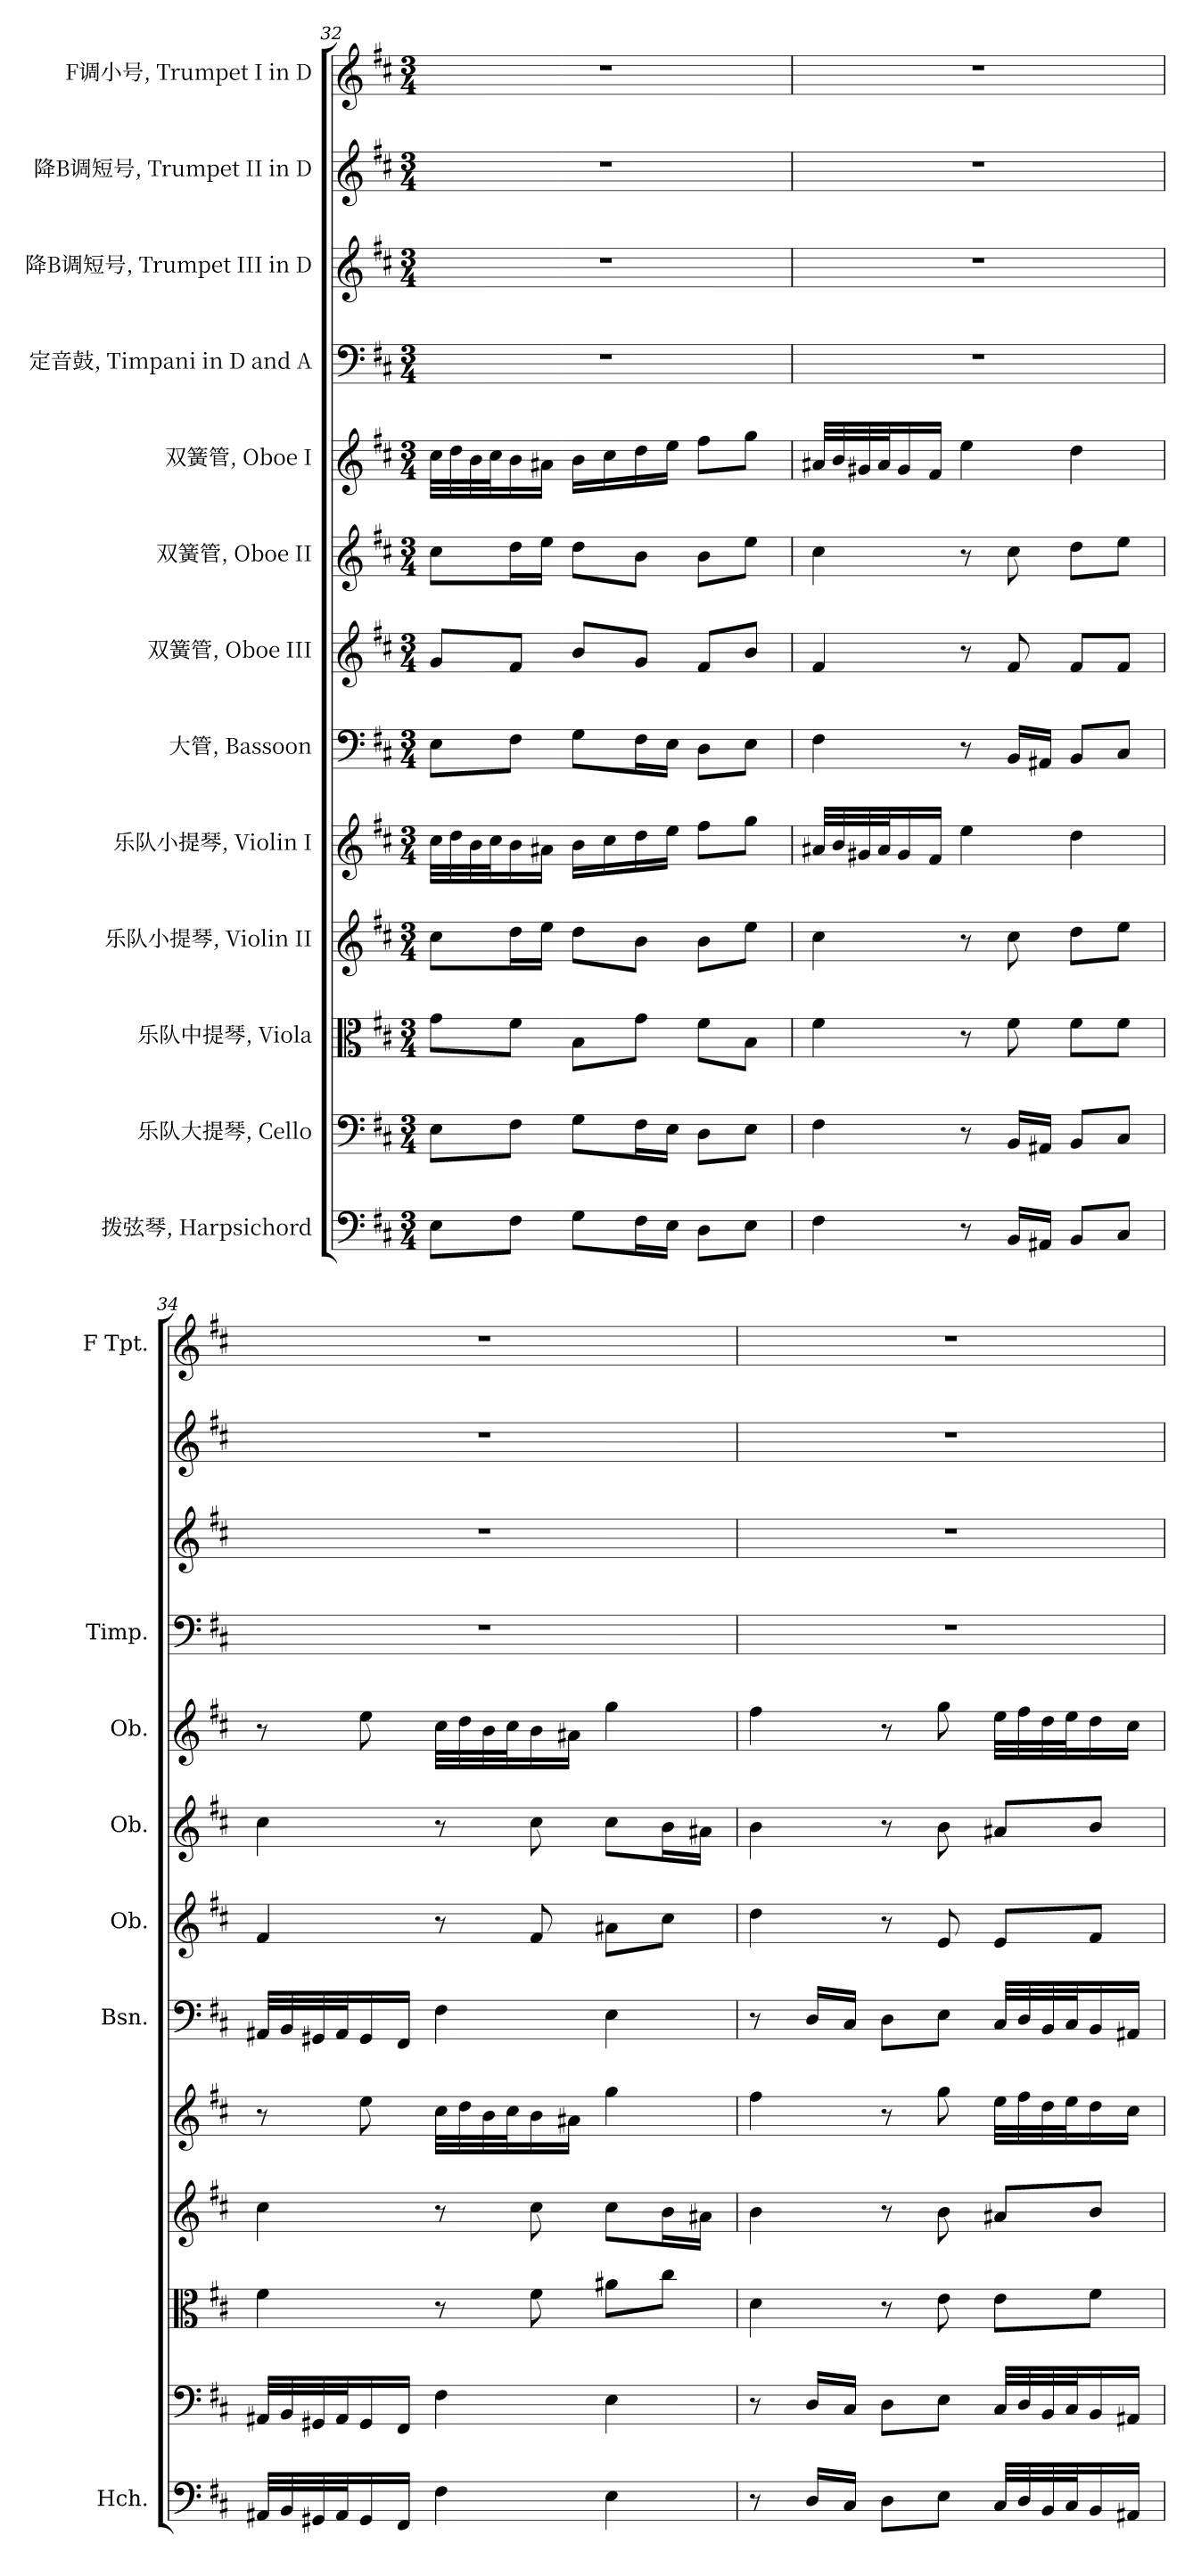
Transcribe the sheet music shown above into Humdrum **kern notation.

**kern	**kern	**kern	**kern	**kern	**kern	**kern	**kern	**kern	**kern	**kern	**kern	**kern
*part13	*part12	*part11	*part10	*part9	*part8	*part7	*part6	*part5	*part4	*part3	*part2	*part1
*staff13	*staff12	*staff11	*staff10	*staff9	*staff8	*staff7	*staff6	*staff5	*staff4	*staff3	*staff2	*staff1
*I"拨弦琴, Harpsichord	*I"乐队大提琴, Cello	*I"乐队中提琴, Viola	*I"乐队小提琴, Violin II	*I"乐队小提琴, Violin I	*I"大管, Bassoon	*I"双簧管, Oboe III	*I"双簧管, Oboe II	*I"双簧管, Oboe I	*I"定音鼓, Timpani in D and A	*I"降B调短号, Trumpet III in D	*I"降B调短号, Trumpet II in D	*I"F调小号, Trumpet I in D
*I'Hch.	*	*	*	*	*I'Bsn.	*I'Ob.	*I'Ob.	*I'Ob.	*I'Timp.	*	*	*I'F Tpt.
*clefF4	*clefF4	*clefC3	*clefG2	*clefG2	*clefF4	*clefG2	*clefG2	*clefG2	*clefF4	*clefG2	*clefG2	*clefG2
*	*	*	*	*	*	*	*	*	*	*ITrd1c2	*ITrd1c2	*ITrd-3c-5
*k[f#c#]	*k[f#c#]	*k[f#c#]	*k[f#c#]	*k[f#c#]	*k[f#c#]	*k[f#c#]	*k[f#c#]	*k[f#c#]	*k[f#c#]	*k[]	*k[]	*k[f#]
*M3/4	*M3/4	*M3/4	*M3/4	*M3/4	*M3/4	*M3/4	*M3/4	*M3/4	*M3/4	*M3/4	*M3/4	*M3/4
=32	=32	=32	=32	=32	=32	=32	=32	=32	=32	=32	=32	=32
8E\L	8E\L	8g\L	8cc#\L	32cc#\LLL	8E\L	8g/L	8cc#\L	32cc#\LLL	2.r	2.r	2.r	2.r
.	.	.	.	32dd\	.	.	.	32dd\	.	.	.	.
.	.	.	.	32b\	.	.	.	32b\	.	.	.	.
.	.	.	.	32cc#\J	.	.	.	32cc#\J	.	.	.	.
8F#\J	8F#\J	8f#\J	16dd\L	16b\	8F#\J	8f#/J	16dd\L	16b\	.	.	.	.
.	.	.	16ee\JJ	16a#X\JJ	.	.	16ee\JJ	16a#X\JJ	.	.	.	.
8G\L	8G\L	8B\L	8dd\L	16b\LL	8G\L	8b/L	8dd\L	16b\LL	.	.	.	.
.	.	.	.	16cc#\	.	.	.	16cc#\	.	.	.	.
16F#\L	16F#\L	8g\J	8b\J	16dd\	16F#\L	8g/J	8b\J	16dd\	.	.	.	.
16E\JJ	16E\JJ	.	.	16ee\JJ	16E\JJ	.	.	16ee\JJ	.	.	.	.
8D\L	8D\L	8f#\L	8b\L	8ff#\L	8D\L	8f#/L	8b\L	8ff#\L	.	.	.	.
8E\J	8E\J	8B\J	8ee\J	8gg\J	8E\J	8b/J	8ee\J	8gg\J	.	.	.	.
!!LO:PB:g=z
=33	=33	=33	=33	=33	=33	=33	=33	=33	=33	=33	=33	=33
4F#\	4F#\	4f#\	4cc#\	32a#X/LLL	4F#\	4f#/	4cc#\	32a#X/LLL	2.r	2.r	2.r	2.r
.	.	.	.	32b/	.	.	.	32b/	.	.	.	.
.	.	.	.	32g#X/	.	.	.	32g#X/	.	.	.	.
.	.	.	.	32a#/J	.	.	.	32a#/J	.	.	.	.
.	.	.	.	16g#/	.	.	.	16g#/	.	.	.	.
.	.	.	.	16f#/JJ	.	.	.	16f#/JJ	.	.	.	.
8r	8r	8r	8r	4ee\	8r	8r	8r	4ee\	.	.	.	.
16BB/LL	16BB/LL	8f#\	8cc#\	.	16BB/LL	8f#/	8cc#\	.	.	.	.	.
16AA#X/JJ	16AA#X/JJ	.	.	.	16AA#X/JJ	.	.	.	.	.	.	.
8BB/L	8BB/L	8f#\L	8dd\L	4dd\	8BB/L	8f#/L	8dd\L	4dd\	.	.	.	.
8C#/J	8C#/J	8f#\J	8ee\J	.	8C#/J	8f#/J	8ee\J	.	.	.	.	.
=34	=34	=34	=34	=34	=34	=34	=34	=34	=34	=34	=34	=34
32AA#X/LLL	32AA#X/LLL	4f#\	4cc#\	8r	32AA#X/LLL	4f#/	4cc#\	8r	2.r	2.r	2.r	2.r
32BB/	32BB/	.	.	.	32BB/	.	.	.	.	.	.	.
32GG#X/	32GG#X/	.	.	.	32GG#X/	.	.	.	.	.	.	.
32AA#/J	32AA#/J	.	.	.	32AA#/J	.	.	.	.	.	.	.
16GG#/	16GG#/	.	.	8ee\	16GG#/	.	.	8ee\	.	.	.	.
16FF#/JJ	16FF#/JJ	.	.	.	16FF#/JJ	.	.	.	.	.	.	.
4F#\	4F#\	8r	8r	32cc#\LLL	4F#\	8r	8r	32cc#\LLL	.	.	.	.
.	.	.	.	32dd\	.	.	.	32dd\	.	.	.	.
.	.	.	.	32b\	.	.	.	32b\	.	.	.	.
.	.	.	.	32cc#\J	.	.	.	32cc#\J	.	.	.	.
.	.	8f#\	8cc#\	16b\	.	8f#/	8cc#\	16b\	.	.	.	.
.	.	.	.	16a#X\JJ	.	.	.	16a#X\JJ	.	.	.	.
4E\	4E\	8a#X\L	8cc#\L	4gg\	4E\	8a#X\L	8cc#\L	4gg\	.	.	.	.
.	.	8cc#\J	16b\L	.	.	8cc#\J	16b\L	.	.	.	.	.
.	.	.	16a#X\JJ	.	.	.	16a#X\JJ	.	.	.	.	.
!!LO:PB:g=z
=35	=35	=35	=35	=35	=35	=35	=35	=35	=35	=35	=35	=35
8r	8r	4d\	4b\	4ff#\	8r	4dd\	4b\	4ff#\	2.r	2.r	2.r	2.r
16D/LL	16D/LL	.	.	.	16D/LL	.	.	.	.	.	.	.
16C#/JJ	16C#/JJ	.	.	.	16C#/JJ	.	.	.	.	.	.	.
8D\L	8D\L	8r	8r	8r	8D\L	8r	8r	8r	.	.	.	.
8E\J	8E\J	8e\	8b\	8gg\	8E\J	8e/	8b\	8gg\	.	.	.	.
32C#/LLL	32C#/LLL	8e\L	8a#X/L	32ee\LLL	32C#/LLL	8e/L	8a#X/L	32ee\LLL	.	.	.	.
32D/	32D/	.	.	32ff#\	32D/	.	.	32ff#\	.	.	.	.
32BB/	32BB/	.	.	32dd\	32BB/	.	.	32dd\	.	.	.	.
32C#/J	32C#/J	.	.	32ee\J	32C#/J	.	.	32ee\J	.	.	.	.
16BB/	16BB/	8f#\J	8b/J	16dd\	16BB/	8f#/J	8b/J	16dd\	.	.	.	.
16AA#X/JJ	16AA#X/JJ	.	.	16cc#\JJ	16AA#X/JJ	.	.	16cc#\JJ	.	.	.	.
=	=	=	=	=	=	=	=	=	=	=	=	=
*-	*-	*-	*-	*-	*-	*-	*-	*-	*-	*-	*-	*-
